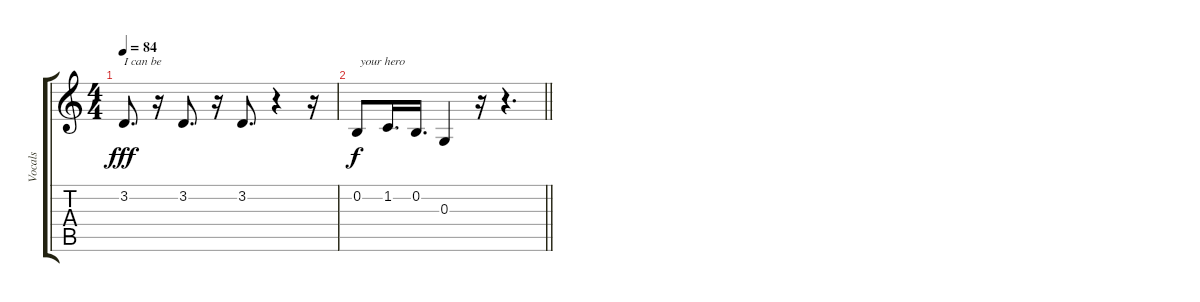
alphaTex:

\track ("Vocals" "Vocals") {instrument oboe}
\staff {score tabs}
\tuning (E4 B3 G3 D3 A2 E2) {hide}
\ts (4 4)
\tempo 84
\clef g2
\ks c
3.2.8{d txt "I can be" dy fff} r.16 3.2.8{d} r.16 3.2.8{d} r.4 r.16 |
\barLineRight lightlight
0.2.8{txt " your hero" dy f} 1.2.16{d} 0.2.16{d} 0.3.4 r.16 r.4{d}
